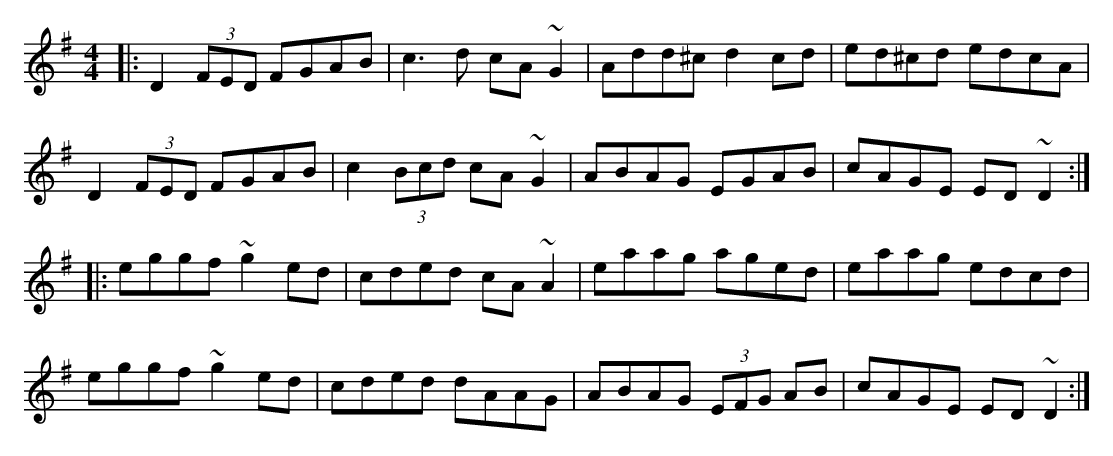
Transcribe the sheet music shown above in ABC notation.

X:1
M:4/4
K:Dmix
|:D2 (3FED FGAB|c3 d cA ~G2|Add^c d2 cd|ed^cd edcA|
D2 (3FED FGAB|c2 (3Bcd cA ~G2|ABAG EGAB|cAGE ED ~D2:|
|:eggf ~g2 ed|cded cA ~A2|eaag aged|eaag edcd|
eggf ~g2 ed|cded dAAG|ABAG (3EFG AB|cAGE ED ~D2:|
